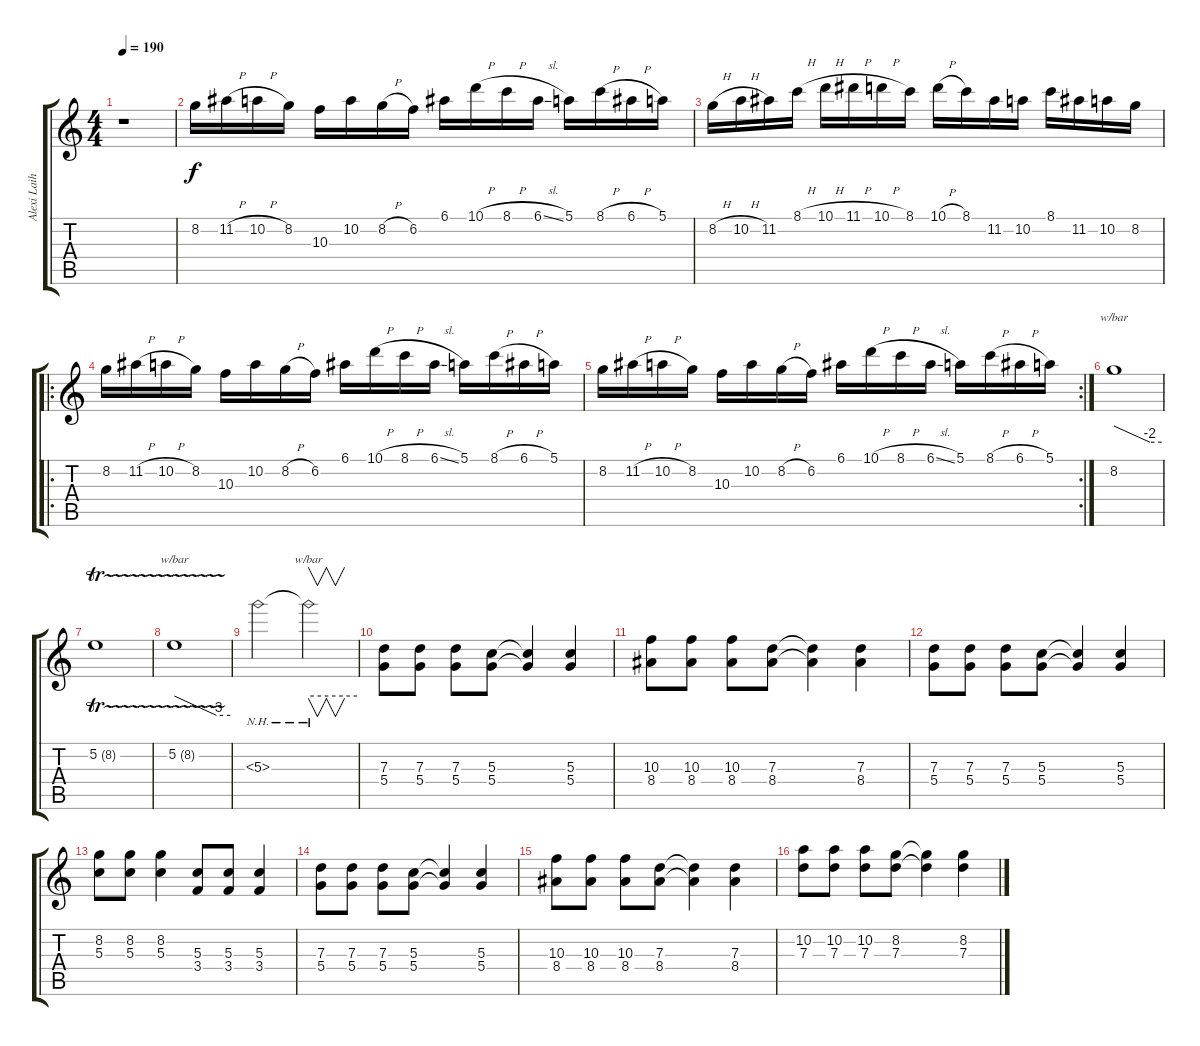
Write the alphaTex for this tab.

\track ("Alexi Laiho" "Alexi Laih") {instrument distortionguitar}
\staff {score tabs}
\tuning (E4 B3 G3 D3 A2 E2) {hide}
\ts (4 4)
\tempo 190
\clef g2
\ks c
r.1{dy f} |
8.2.16 11.2{h}.16 10.2{h}.16 8.2.16 10.3.16 10.2.16 8.2{h}.16 6.2.16 6.1.16 10.1{h}.16 8.1{h}.16 6.1{sl}.16 5.1.16 8.1{h}.16 6.1{h}.16 5.1.16 |
8.2{h}.16 10.2{h}.16 11.2.16 8.1{h}.16 10.1{h}.16 11.1{h}.16 10.1{h}.16 8.1.16 10.1{h}.16 8.1.16 11.2.16 10.2.16 8.1.16 11.2.16 10.2.16 8.2.16 |
\ro
8.2.16 11.2{h}.16 10.2{h}.16 8.2.16 10.3.16 10.2.16 8.2{h}.16 6.2.16 6.1.16 10.1{h}.16 8.1{h}.16 6.1{sl}.16 5.1.16 8.1{h}.16 6.1{h}.16 5.1.16 |
\rc 2
8.2.16 11.2{h}.16 10.2{h}.16 8.2.16 10.3.16 10.2.16 8.2{h}.16 6.2.16 6.1.16 10.1{h}.16 8.1{h}.16 6.1{sl}.16 5.1.16 8.1{h}.16 6.1{h}.16 5.1.16 |
8.2.1{tbe (custom default 0 0 45 -8 60 -8)} |
5.2{tr (8 32)}.1 |
5.2{tr (8 32)}.1{tbe (custom default 0 0 45 -12 60 -12)} |
5.3{nh}.2 5.3{nh t}.2{v tbe (hold default 0 0 60 0)} |
(7.3 5.4).8 (7.3 5.4).8 (7.3 5.4).8 (5.3 5.4).8 (5.3{t} 5.4{t}).4 (5.3 5.4).4 |
(10.3 8.4).8 (10.3 8.4).8 (10.3 8.4).8 (7.3 8.4).8 (7.3{t} 8.4{t}).4 (7.3 8.4).4 |
(7.3 5.4).8 (7.3 5.4).8 (7.3 5.4).8 (5.3 5.4).8 (5.3{t} 5.4{t}).4 (5.3 5.4).4 |
(8.2 5.3).8 (8.2 5.3).8 (8.2 5.3).4 (5.3 3.4).8 (5.3 3.4).8 (5.3 3.4).4 |
(7.3 5.4).8 (7.3 5.4).8 (7.3 5.4).8 (5.3 5.4).8 (5.3{t} 5.4{t}).4 (5.3 5.4).4 |
(10.3 8.4).8 (10.3 8.4).8 (10.3 8.4).8 (7.3 8.4).8 (7.3{t} 8.4{t}).4 (7.3 8.4).4 |
(10.2 7.3).8 (10.2 7.3).8 (10.2 7.3).8 (8.2 7.3).8 (8.2{t} 7.3{t}).4 (8.2 7.3).4
